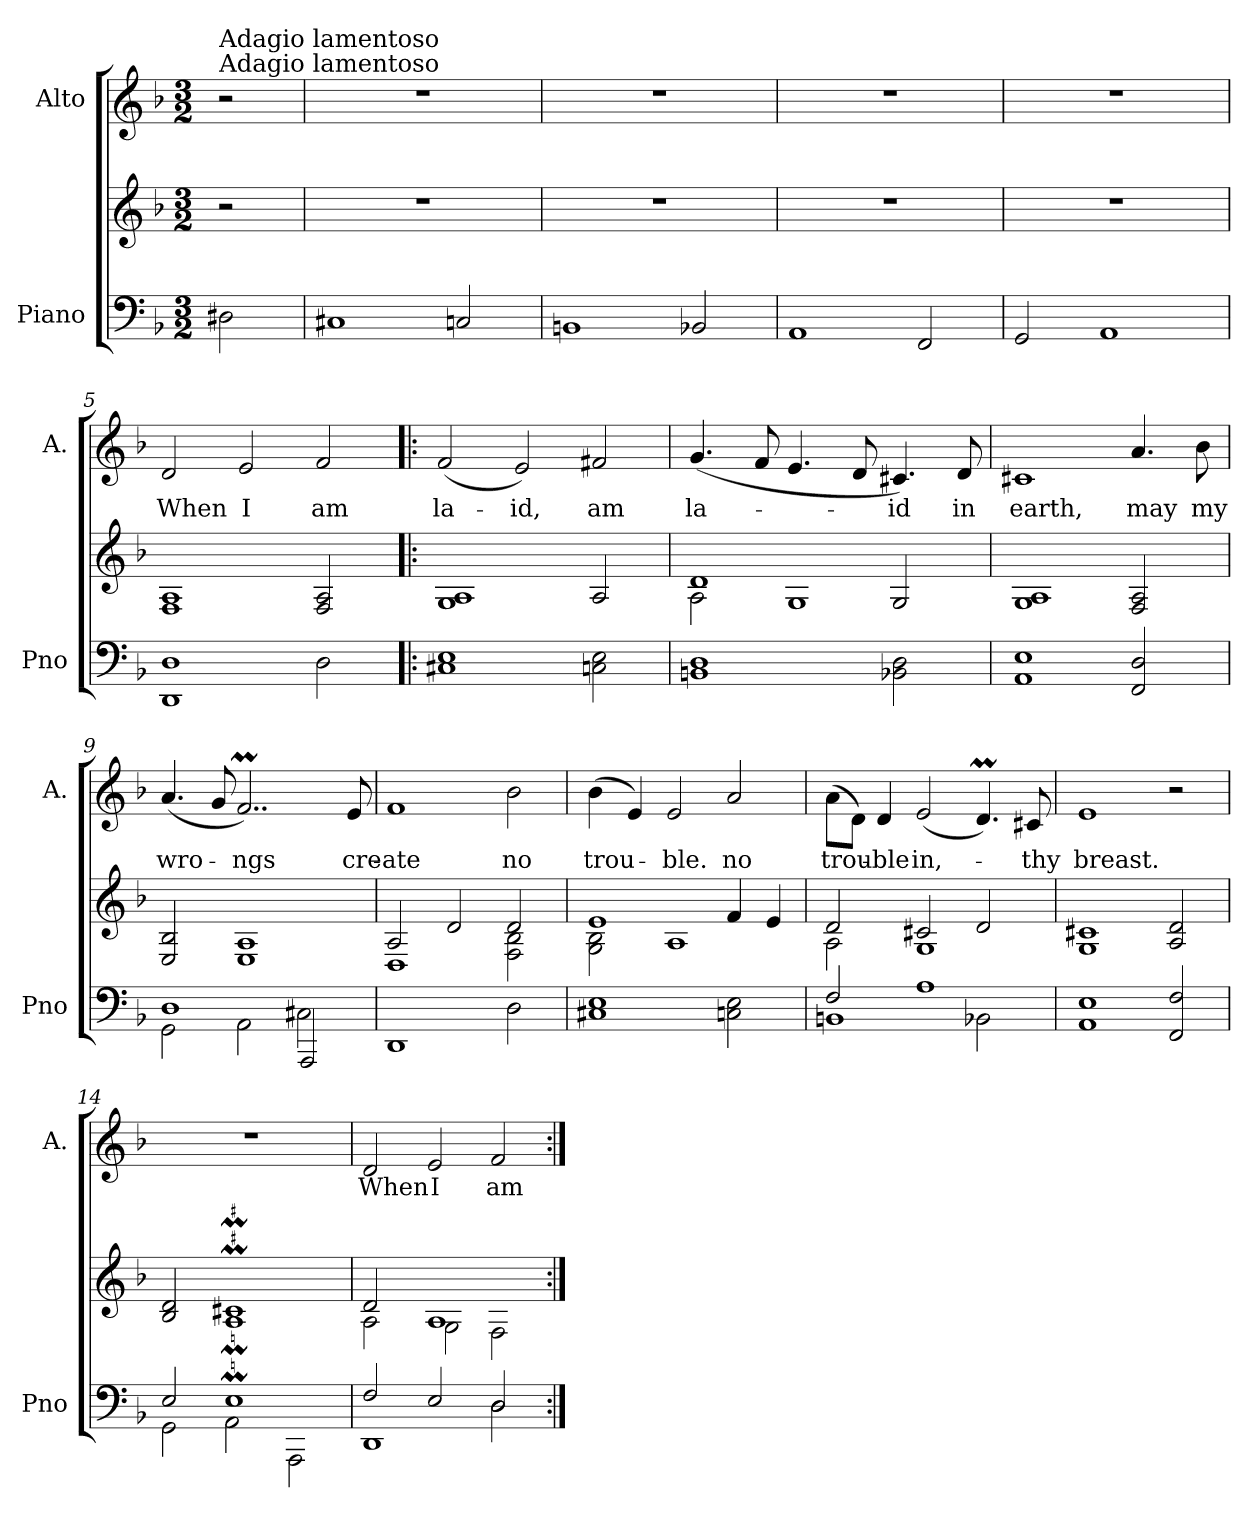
**kern	**kern	**kern	**text
*part2	*part2	*part1	*part1
*staff3	*staff2	*staff1	*staff1
*I"Piano	*	*I"Alto	*
*I'Pno	*	*I'A.	*
*clefF4	*clefG2	*clefG2	*
*k[b-]	*k[b-]	*k[b-]	*
*F:	*F:	*F:	*
*M3/2	*M3/2	*M3/2	*
=	=	=	=
!	!	!LO:TX:a:t=Adagio lamentoso	!
!	!	!LO:TX:a:t=Adagio lamentoso	!
2D#X\	2r	2r	.
=1	=1	=1	=1
1C#X	1.r	1.r	.
2Cn/	.	.	.
=2	=2	=2	=2
1BBn	1.r	1.r	.
2BB-X/	.	.	.
=3	=3	=3	=3
1AA	1.r	1.r	.
2FF/	.	.	.
=4	=4	=4	=4
2GG/	1.r	1.r	.
1AA	.	.	.
=5	=5	=5	=5
1DD 1D	1F 1A	2d/	When
.	.	2e/	I
2D\	2F/ 2A/	2f/	am
=6!|:	=6!|:	=6!|:	=6!|:
1C#X 1E	1G 1A	(2f/	la-
.	.	2e/)	-id,
2Cn\ 2E\	2A/	2f#X/	am
=7	=7	=7	=7
*	*^	*	*
1BBn 1D	2A\	1d	(4.g/	la-
.	.	.	8f/	.
.	1G	.	4.e/	.
.	.	.	8d/	.
2BB-X\ 2D\	.	2G/	4.c#X/)	-id
.	.	.	8d/	in
*	*v	*v	*	*
!!LO:LB:g=z
=8	=8	=8	=8
1AA 1E	1G 1A	1c#X	earth,
2FF/ 2D/	2F/ 2A/	4.a/	may
.	.	8b-\	my
=9	=9	=9	=9
*^	*	*	*
*	*^	*	*	*
1.ryy	1D	2GG\	2E/ 2B-/	(4.a/	wro-
.	.	.	.	8g/	.
.	.	2AA\	1E 1A	2..fM/)	-ngs
.	2C#X\	2AAA/	.	.	.
.	.	.	.	8e/	cre-
*v	*v	*v	*	*	*
=10	=10	=10	=10
*	*^	*	*
1DD	2A/	1D	1f	-ate
.	2d/	.	.	.
2D\	2d/	2F\ 2B-\	2b-\	no
=11	=11	=11	=11	=11
1C#X 1E	1e	2G\ 2B-\	(4b-\	trou-
.	.	.	4e/)	.
.	.	1A	2e/	-ble.
2Cn\ 2E\	4f/	.	2a/	no
.	4e/	.	.	.
=12	=12	=12	=12	=12
*^	*	*	*	*
2F/	1BBn	2d/	2A\	(8a\L	trou-
.	.	.	.	8d\J)	.
.	.	.	.	4d/	-ble
1A	.	2c#X/	1G	(2e/	in,-
.	2BB-X\	2d/	.	4.dM/)	.
.	.	.	.	8c#X/	-thy
*v	*v	*	*	*	*
*	*v	*v	*	*
=13	=13	=13	=13
1AA 1E	1G 1c#X	1e	breast.
2FF/ 2F/	2A/ 2d/	2r	.
!!LO:LB:g=z
=14	=14	=14	=14
*^	*	*	*
2E/	2GG\	2B-/ 2d/	1.r	.
1E	2AA\	1AM 1c#XM	.	.
.	2AAA\	.	.	.
=15	=15	=15	=15	=15
*	*	*^	*	*
2F/	1DD	2d/	2A\	2d/	When
2E/	.	1A	2G\	2e/	I
2D/	2D\	.	2F\	2f/	am
*v	*v	*	*	*	*
*	*v	*v	*	*
=:|!	=:|!	=:|!	=:|!
*-	*-	*-	*-
